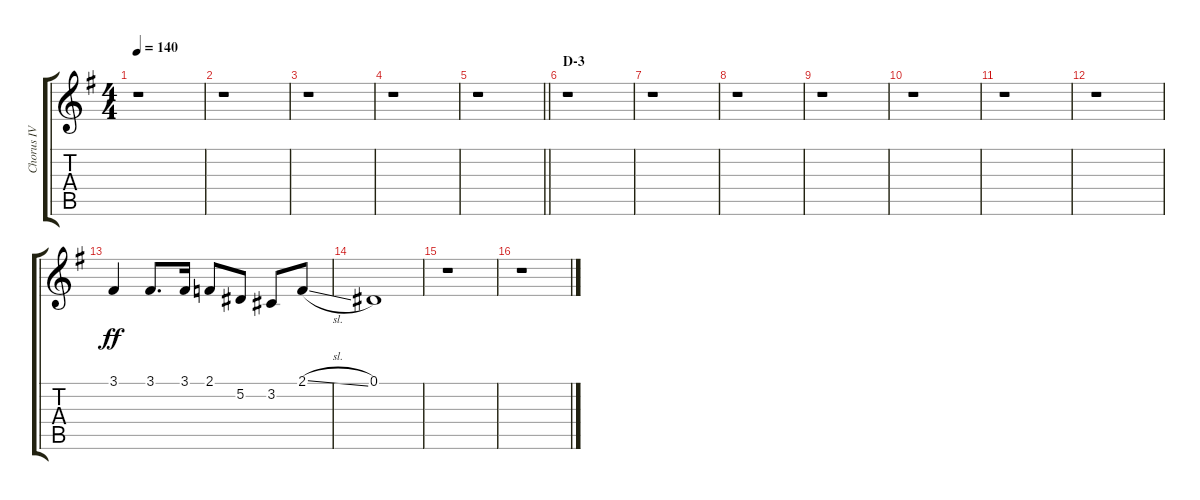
\track ("Chorus IV" "Chorus IV") {instrument voiceoohs}
\staff {score tabs}
\tuning (Eb4 Bb3 Gb3 Db3 Ab2 Eb2) {hide}
\ts (4 4)
\tempo 140
\clef g2
\ks g
r.1{dy ff} |
r.1 |
r.1 |
r.1 |
\barLineRight lightlight
r.1 |
\section ("" "D-3")
r.1 |
r.1 |
r.1 |
r.1 |
r.1 |
r.1 |
r.1 |
3.1.4 3.1.8{d} 3.1.16 2.1.8 5.2.8 3.2.8 2.1{sl}.8 |
0.1.1 |
r.1 |
r.1
